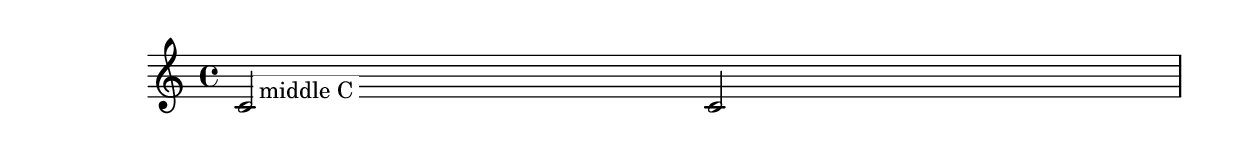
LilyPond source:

%% Do not edit this file; it is auto-generated from LSR http://lsr.dsi.unimi.it
%% This file is in the public domain.
\version "2.13.1"

\header {
  lsrtags = "editorial-annotations, text"

  texidoces = "
La instrucción @code{\\whiteout} intercala un rectángulo blanco
debajo de un elemento de marcado.  Este rectángulo blanco no tapa
a ningún otro objeto gráfico, puesto que las líneas del pentagrama
están en una capa inferior a la de la mayor parte de los otros
objetos.

"
  doctitlees = "Poner en blanco las líneas del pentagrama utilizando la instrucción \\whiteout"

  texidoc = "
The @code{\\whiteout} command underlays a markup with a white box. 
Since staff lines are in a lower layer than most other grobs, this
white box will not overlap any other grob. 

"
  doctitle = "Blanking staff lines using the \\whiteout command"
} % begin verbatim

\layout { ragged-right = ##f }
\relative c' {
  \override TextScript #'extra-offset = #'(2 . 4)
  c2-\markup { \whiteout \pad-markup #0.5 "middle C" } c
} 
